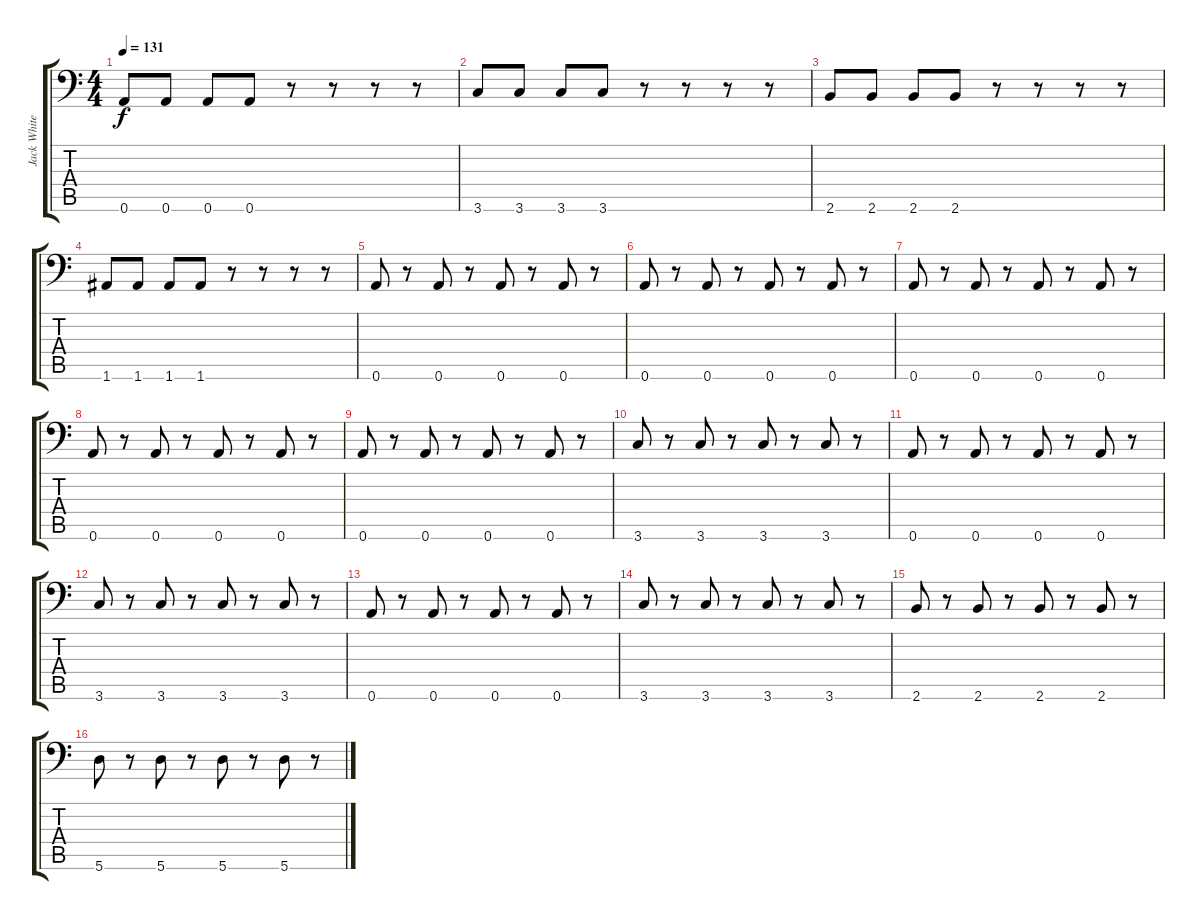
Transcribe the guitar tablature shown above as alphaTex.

\track ("Jack White - Guitar I (Bass)" "Jack White") {instrument synthbass2}
\staff {score tabs}
\tuning (E4 B3 G3 D3 A2 A1) {hide}
\ts (4 4)
\tempo 131
\clef f4
\ks c
0.6.8{dy f} 0.6.8 0.6.8 0.6.8 r.8 r.8 r.8 r.8 |
3.6.8 3.6.8 3.6.8 3.6.8 r.8 r.8 r.8 r.8 |
2.6.8 2.6.8 2.6.8 2.6.8 r.8 r.8 r.8 r.8 |
1.6.8 1.6.8 1.6.8 1.6.8 r.8 r.8 r.8 r.8 |
0.6.8 r.8 0.6.8 r.8 0.6.8 r.8 0.6.8 r.8 |
0.6.8 r.8 0.6.8 r.8 0.6.8 r.8 0.6.8 r.8 |
0.6.8 r.8 0.6.8 r.8 0.6.8 r.8 0.6.8 r.8 |
0.6.8 r.8 0.6.8 r.8 0.6.8 r.8 0.6.8 r.8 |
0.6.8 r.8 0.6.8 r.8 0.6.8 r.8 0.6.8 r.8 |
3.6.8 r.8 3.6.8 r.8 3.6.8 r.8 3.6.8 r.8 |
0.6.8 r.8 0.6.8 r.8 0.6.8 r.8 0.6.8 r.8 |
3.6.8 r.8 3.6.8 r.8 3.6.8 r.8 3.6.8 r.8 |
0.6.8 r.8 0.6.8 r.8 0.6.8 r.8 0.6.8 r.8 |
3.6.8 r.8 3.6.8 r.8 3.6.8 r.8 3.6.8 r.8 |
2.6.8 r.8 2.6.8 r.8 2.6.8 r.8 2.6.8 r.8 |
5.6.8 r.8 5.6.8 r.8 5.6.8 r.8 5.6.8 r.8
